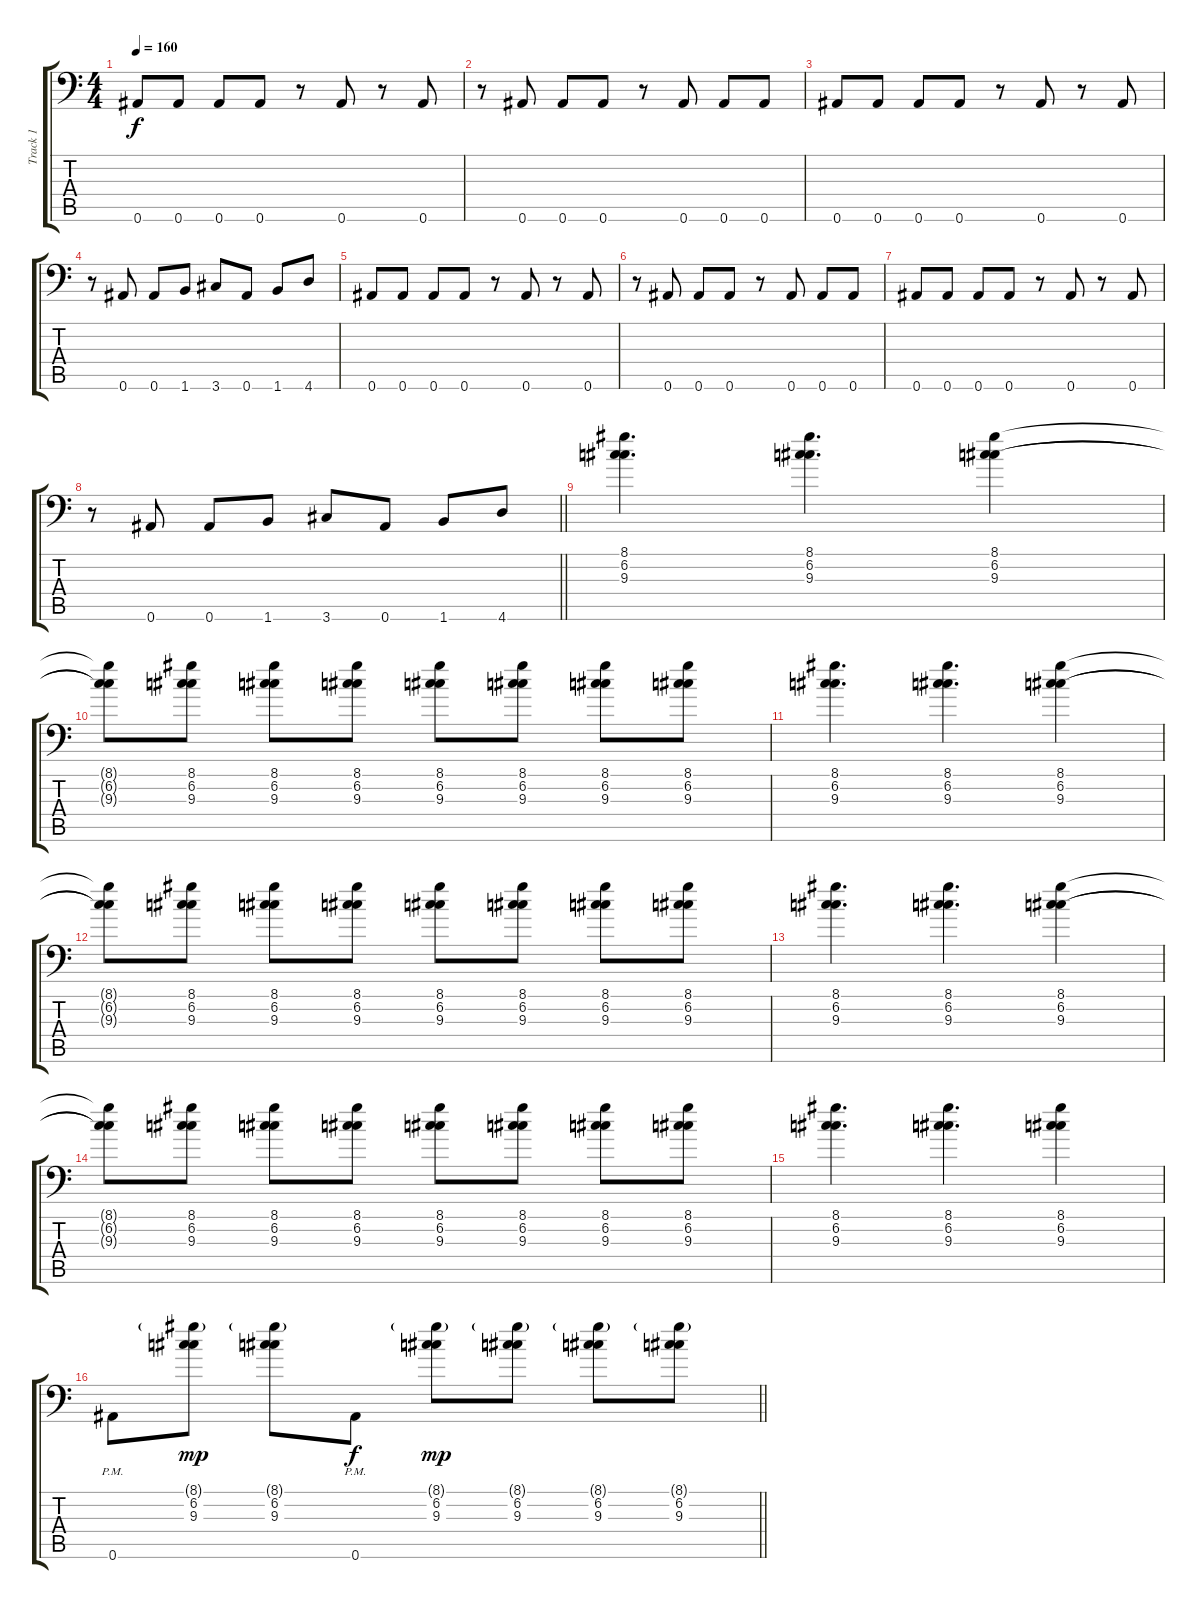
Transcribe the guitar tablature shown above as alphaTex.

\track ("Track 1" "Track 1") {instrument distortionguitar}
\staff {score tabs}
\tuning (C4 G3 Eb3 Bb2 F2 Bb1) {hide}
\ts (4 4)
\section ("" "")
\tempo 160
\clef f4
\ks c
0.6.8{dy f} 0.6.8 0.6.8 0.6.8 r.8 0.6.8 r.8 0.6.8 |
r.8 0.6.8 0.6.8 0.6.8 r.8 0.6.8 0.6.8 0.6.8 |
0.6.8 0.6.8 0.6.8 0.6.8 r.8 0.6.8 r.8 0.6.8 |
r.8 0.6.8 0.6.8 1.6.8 3.6.8 0.6.8 1.6.8 4.6.8 |
0.6.8 0.6.8 0.6.8 0.6.8 r.8 0.6.8 r.8 0.6.8 |
r.8 0.6.8 0.6.8 0.6.8 r.8 0.6.8 0.6.8 0.6.8 |
0.6.8 0.6.8 0.6.8 0.6.8 r.8 0.6.8 r.8 0.6.8 |
\barLineRight lightlight
r.8 0.6.8 0.6.8 1.6.8 3.6.8 0.6.8 1.6.8 4.6.8 |
\section ("" "")
(8.1 6.2 9.3).4{d} (8.1 6.2 9.3).4{d} (8.1 6.2 9.3).4 |
(8.1{t} 6.2{t} 9.3{t}).8 (8.1 6.2 9.3).8 (8.1 6.2 9.3).8 (8.1 6.2 9.3).8 (8.1 6.2 9.3).8 (8.1 6.2 9.3).8 (8.1 6.2 9.3).8 (8.1 6.2 9.3).8 |
(8.1 6.2 9.3).4{d} (8.1 6.2 9.3).4{d} (8.1 6.2 9.3).4 |
(8.1{t} 6.2{t} 9.3{t}).8 (8.1 6.2 9.3).8 (8.1 6.2 9.3).8 (8.1 6.2 9.3).8 (8.1 6.2 9.3).8 (8.1 6.2 9.3).8 (8.1 6.2 9.3).8 (8.1 6.2 9.3).8 |
(8.1 6.2 9.3).4{d} (8.1 6.2 9.3).4{d} (8.1 6.2 9.3).4 |
(8.1{t} 6.2{t} 9.3{t}).8 (8.1 6.2 9.3).8 (8.1 6.2 9.3).8 (8.1 6.2 9.3).8 (8.1 6.2 9.3).8 (8.1 6.2 9.3).8 (8.1 6.2 9.3).8 (8.1 6.2 9.3).8 |
(8.1 6.2 9.3).4{d} (8.1 6.2 9.3).4{d} (8.1 6.2 9.3).4 |
\barLineRight lightlight
0.6{pm}.8 (8.1{g} 6.2 9.3).8{dy mp} (8.1{g} 6.2 9.3).8 0.6{pm}.8{dy f} (8.1{g} 6.2 9.3).8{dy mp} (8.1{g} 6.2 9.3).8 (8.1{g} 6.2 9.3).8 (8.1{g} 6.2 9.3).8
